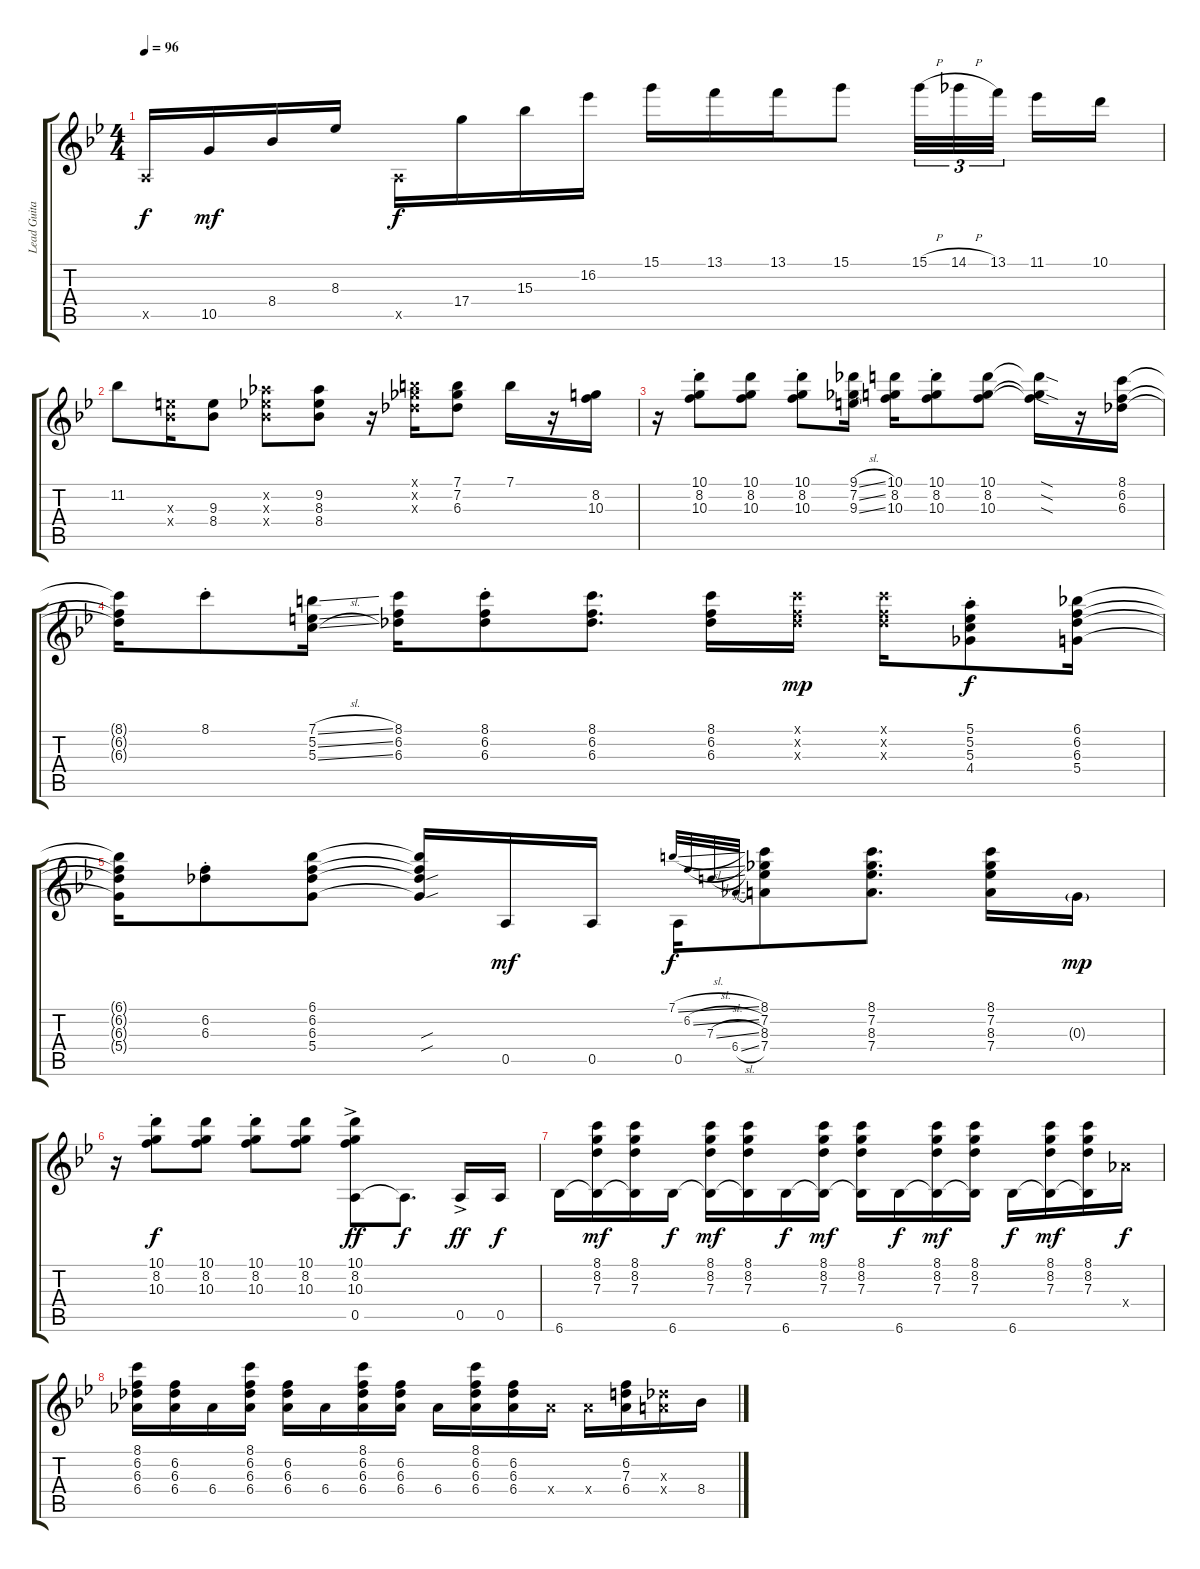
\track ("Lead Guitar" "Lead Guita") {instrument acousticguitarsteel}
\staff {score tabs}
\tuning (E4 B3 G3 D3 A2 E2) {hide}
\ts (4 4)
\tempo 96
\clef g2
\ks bb
0.5{x}.16{dy f} 10.5.16{dy mf} 8.4.16 8.3.16 0.5{x}.16{dy f} 17.4.16 15.3.16 16.2.16 15.1.16 13.1.16 13.1.16 15.1.8 15.1{h}.32{tu (3 2)} 14.1{h}.32{tu (3 2)} 13.1.32{tu (3 2) beam splitsecondary} 11.1.16 10.1.16 |
11.2.8 (9.3{x} 8.4{x}).16 (9.3 8.4).8 (9.2{x} 8.3{x} 8.4{x}).8 (9.2 8.3 8.4).8 r.16 (7.1{x} 7.2{x} 6.3{x}).16 (7.1 7.2 6.3).8 7.1.16 r.16 (8.2 10.3).16 |
r.16 (10.1{st} 8.2{st} 10.3{st}).8 (10.1 8.2 10.3).8 (10.1{st} 8.2{st} 10.3{st}).8 (9.1{sl} 7.2{sl} 9.3{sl}).16 (10.1 8.2 10.3).16 (10.1{st} 8.2{st} 10.3{st}).8 (10.1 8.2 10.3).8 (10.1{sod t} 8.2{sod t} 10.3{sod t}).16 r.16 (8.1 6.2 6.3).16 |
(8.1{t} 6.2{t} 6.3{t}).16 8.1{st}.8 (7.1{sl} 5.2{sl} 5.3{sl}).16 (8.1 6.2 6.3).16 (8.1{st} 6.2{st} 6.3{st}).8 (8.1 6.2 6.3).8{d} (8.1 6.2 6.3).16 (8.1{x} 6.2{x} 6.3{x}).16{dy mp} (8.1{x} 6.2{x} 6.3{x}).16 (5.1{st} 5.2{st} 5.3{st} 4.4{st}).8{dy f} (6.1 6.2 6.3 5.4).16 |
(6.1{t} 6.2{t} 6.3{t} 5.4{t}).16 (6.2{st} 6.3{st}).8 (6.1 6.2 6.3 5.4).8 (6.1{t} 6.2{t} 6.3{sou t} 5.4{sou t}).16 0.5.16{dy mf} 0.5.16 0.5.16 7.1{sl}.32{gr onbeat dy f} 6.2{sl}.32{gr onbeat} 7.3{sl}.32{gr onbeat} 6.4{sl}.32{gr onbeat} (8.1 7.2 8.3 7.4).8 (8.1 7.2 8.3 7.4).8{d} (8.1 7.2 8.3 7.4).16 0.3{g}.16{dy mp} |
r.16 (10.1{st} 8.2{st} 10.3{st}).8{dy f} (10.1 8.2 10.3).8 (10.1{st} 8.2{st} 10.3{st}).8 (10.1 8.2 10.3).8 (10.1 8.2 10.3 0.5{ac}).8{dy ff} 0.5{t}.8{d dy f} 0.5{ac}.16{dy ff} 0.5.16{dy f} |
6.6.16 (8.1 8.2 7.3 6.6{t}).16{dy mf} (8.1 8.2 7.3 6.6{t}).16 6.6.16{dy f} (8.1 8.2 7.3 6.6{t}).16{dy mf} (8.1 8.2 7.3 6.6{t}).16 6.6.16{dy f} (8.1 8.2 7.3 6.6{t}).16{dy mf} (8.1 8.2 7.3 6.6{t}).16 6.6.16{dy f} (8.1 8.2 7.3 6.6{t}).16{dy mf} (8.1 8.2 7.3 6.6{t}).16 6.6.16{dy f} (8.1 8.2 7.3 6.6{t}).16{dy mf} (8.1 8.2 7.3 6.6{t}).16 6.4{x}.16{dy f} |
(8.1 6.2 6.3 6.4).16 (6.2 6.3 6.4).16 6.4.16 (8.1 6.2 6.3 6.4).16 (6.2 6.3 6.4).16 6.4.16 (8.1 6.2 6.3 6.4).16 (6.2 6.3 6.4).16 6.4.16 (8.1 6.2 6.3 6.4).16 (6.2 6.3 6.4).16 6.4{x}.16 6.4{x}.16 (6.2 7.3 6.4).16 (6.3{x} 7.4{x}).16 8.4.16
